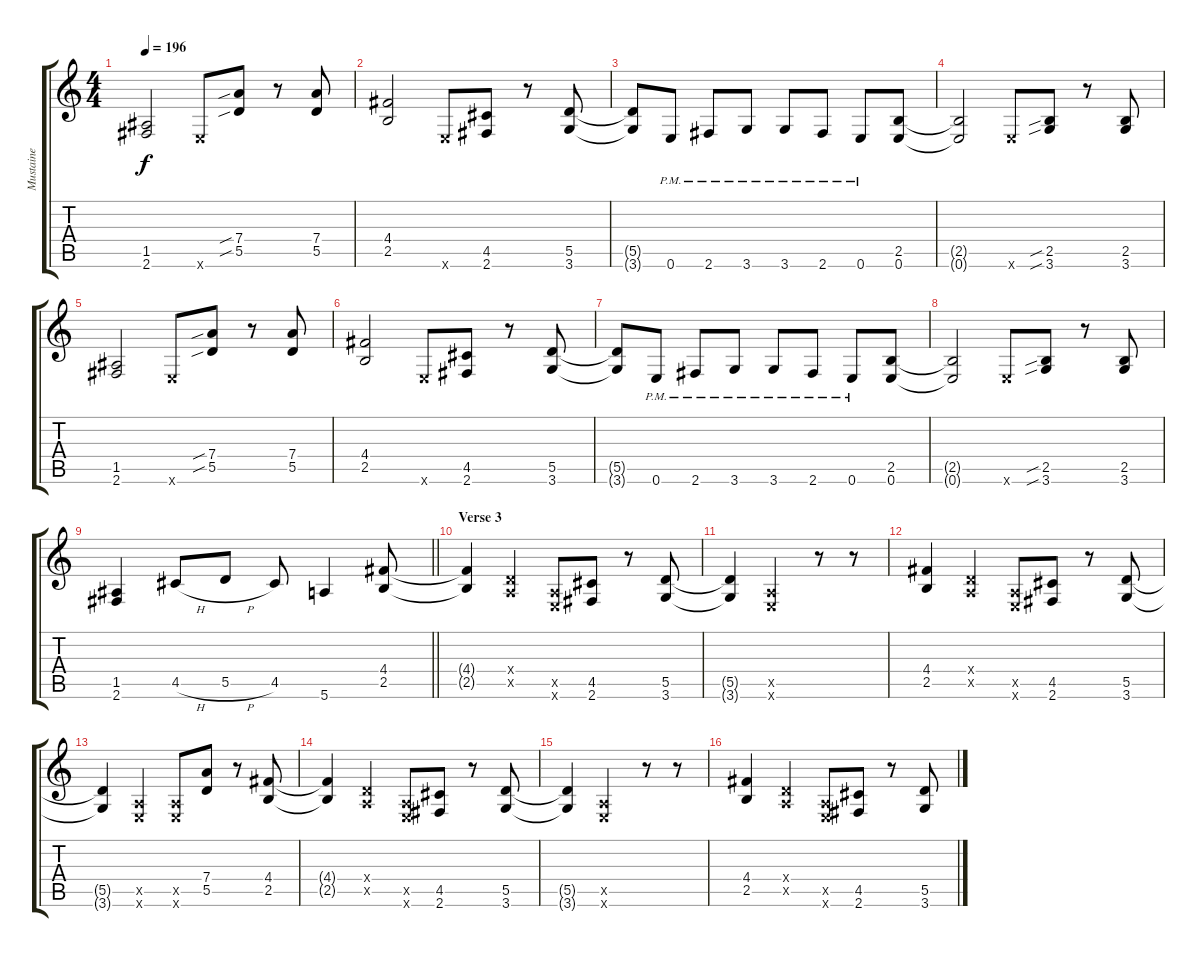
\track ("Mustaine" "Mustaine") {instrument distortionguitar}
\staff {score tabs}
\tuning (E4 B3 G3 D3 A2 E2) {hide}
\ts (4 4)
\tempo 196
\clef g2
\ks c
(1.5 2.6).2{dy f} 0.6{x}.8 (7.4{sib} 5.5{sib}).8 r.8 (7.4 5.5).8 |
(4.4 2.5).2 0.6{x}.8 (4.5 2.6).8 r.8 (5.5 3.6).8 |
(5.5{t} 3.6{t}).8 0.6{pm}.8 2.6{pm}.8 3.6{pm}.8 3.6{pm}.8 2.6{pm}.8 0.6{pm}.8 (2.5 0.6).8 |
(2.5{t} 0.6{t}).2 0.6{x}.8 (2.5{sib} 3.6{sib}).8 r.8 (2.5 3.6).8 |
(1.5 2.6).2 0.6{x}.8 (7.4{sib} 5.5{sib}).8 r.8 (7.4 5.5).8 |
(4.4 2.5).2 0.6{x}.8 (4.5 2.6).8 r.8 (5.5 3.6).8 |
(5.5{t} 3.6{t}).8 0.6{pm}.8 2.6{pm}.8 3.6{pm}.8 3.6{pm}.8 2.6{pm}.8 0.6{pm}.8 (2.5 0.6).8 |
(2.5{t} 0.6{t}).2 0.6{x}.8 (2.5{sib} 3.6{sib}).8 r.8 (2.5 3.6).8 |
\barLineRight lightlight
(1.5 2.6).4 4.5{h}.8 5.5{h}.8 4.5.8 5.6.4 (4.4 2.5).8 |
\section ("" "Verse 3")
(4.4{t} 2.5{t}).4 (0.4{x} 0.5{x}).4 (0.5{x} 0.6{x}).8 (4.5 2.6).8 r.8 (5.5 3.6).8 |
(5.5{t} 3.6{t}).4 (0.5{x} 0.6{x}).2 r.8 r.8 |
(4.4 2.5).4 (0.4{x} 0.5{x}).4 (0.5{x} 0.6{x}).8 (4.5 2.6).8 r.8 (5.5 3.6).8 |
(5.5{t} 3.6{t}).4 (0.5{x} 0.6{x}).4 (0.5{x} 0.6{x}).8 (7.4 5.5).8 r.8 (4.4 2.5).8 |
(4.4{t} 2.5{t}).4 (0.4{x} 0.5{x}).4 (0.5{x} 0.6{x}).8 (4.5 2.6).8 r.8 (5.5 3.6).8 |
(5.5{t} 3.6{t}).4 (0.5{x} 0.6{x}).2 r.8 r.8 |
(4.4 2.5).4 (0.4{x} 0.5{x}).4 (0.5{x} 0.6{x}).8 (4.5 2.6).8 r.8 (5.5 3.6).8
